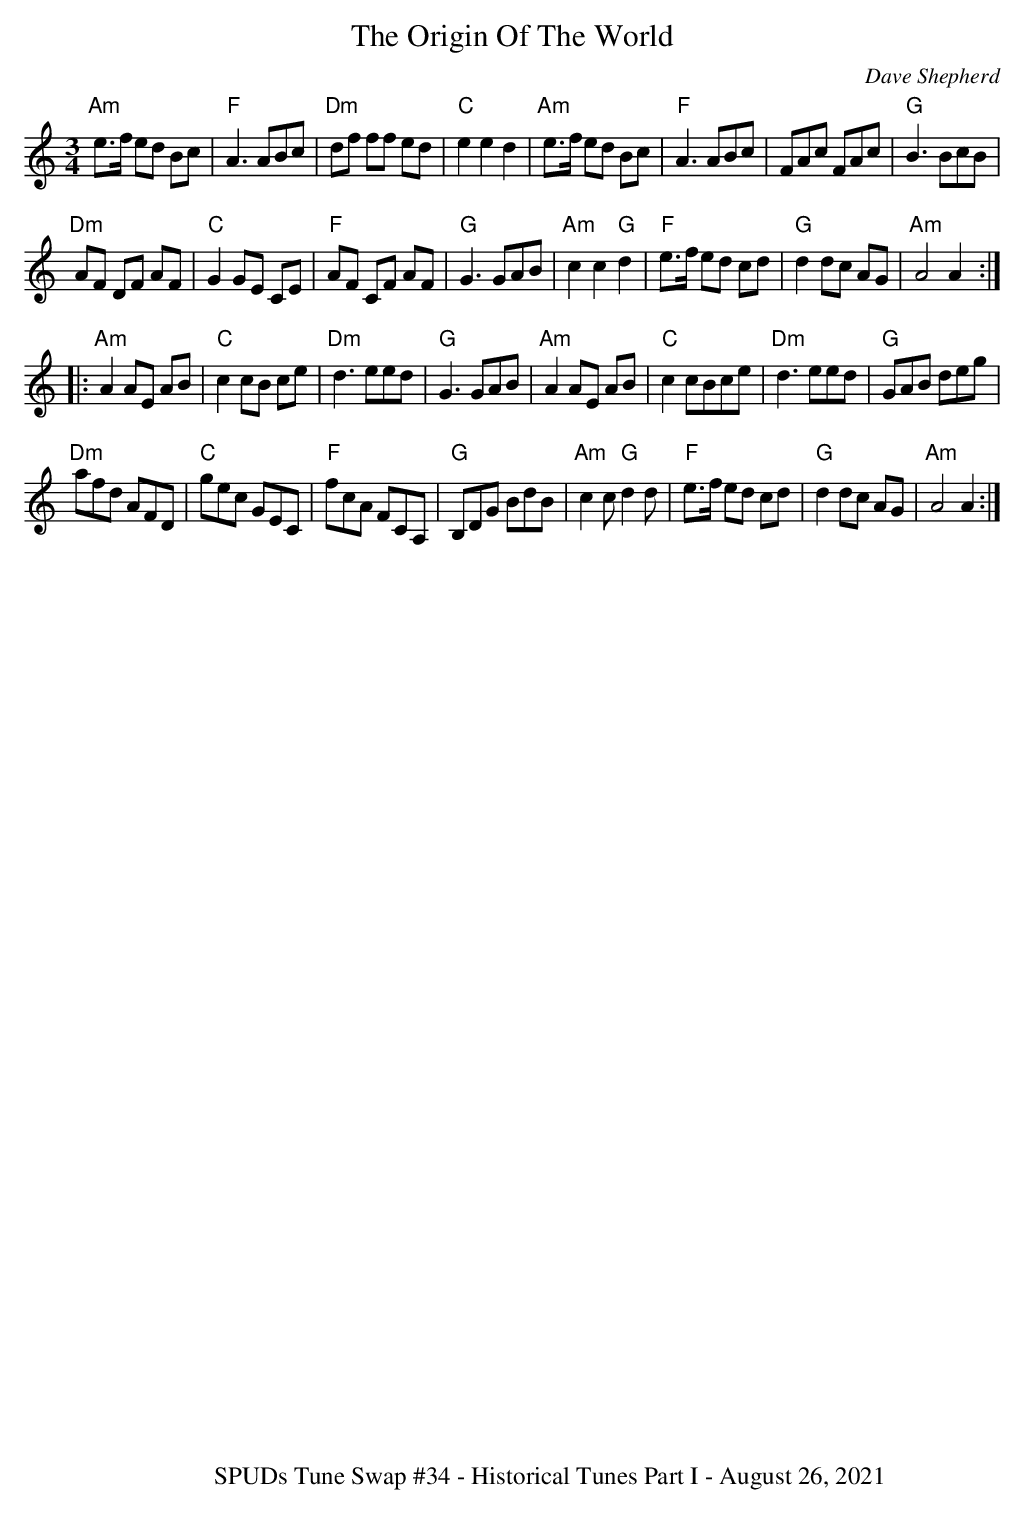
X:1
T:Origin Of The World, The
C:Dave Shepherd
M:3/4
L:1/8
K: Amin
"Am" e>f ed Bc|"F" A3 ABc|"Dm" df ff ed|"C" e2 e2 d2 |\
"Am" e>f ed Bc|"F" A3 ABc|FAc FAc |"G" B3 BcB |
"Dm"AF DF AF |"C" G2 GE CE |"F" AF CF AF |"G" G3 GAB |\
"Am"c2 c2 "G"d2| "F"e>f ed cd | "G" d2 dc AG | "Am "A4 A2:|
|: "Am" A2 AE AB| "C" c2 cB ce | "Dm" d3 eed | "G" G3 GAB |\
"Am" A2 AE AB| "C" c2 cBce | "Dm" d3 eed | "G" GAB deg |
"Dm" afd AFD |"C" gec GEC | "F" fcA FCA,| "G" B,DG BdB |\
"Am" c2 c "G" d2 d | "F" e>f ed cd | "G" d2 dc AG | "Am" A4 A2:|
